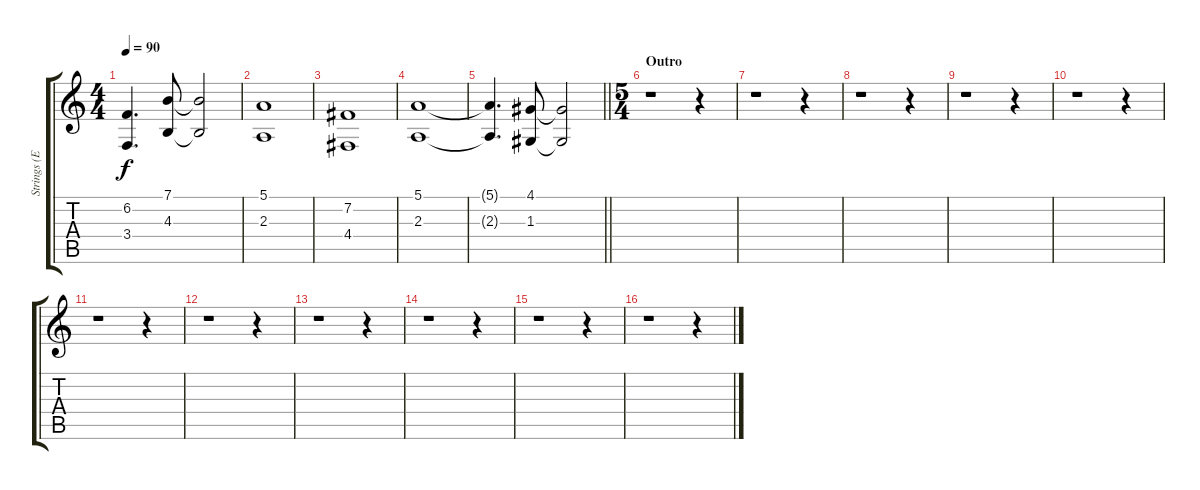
\track ("Strings (E of E Orchestra)" "Strings (E") {instrument stringensemble1}
\staff {score tabs}
\tuning (E4 B3 G3 D3 A2 E2) {hide}
\ts (4 4)
\tempo 90
\clef g2
\ks c
(6.2{t} 3.4{t}).4{d dy f} (7.1 4.3).8 (7.1{t} 4.3{t}).2 |
(5.1 2.3).1 |
(7.2 4.4).1 |
(5.1 2.3).1 |
\barLineRight lightlight
(5.1{t} 2.3{t}).4{d} (4.1 1.3).8 (4.1{t} 1.3{t}).2 |
\ts (5 4)
\section ("" "Outro")
r.1 r.4 |
r.1 r.4 |
r.1 r.4 |
r.1 r.4 |
r.1 r.4 |
r.1 r.4 |
r.1 r.4 |
r.1 r.4 |
r.1 r.4 |
r.1 r.4 |
r.1 r.4
